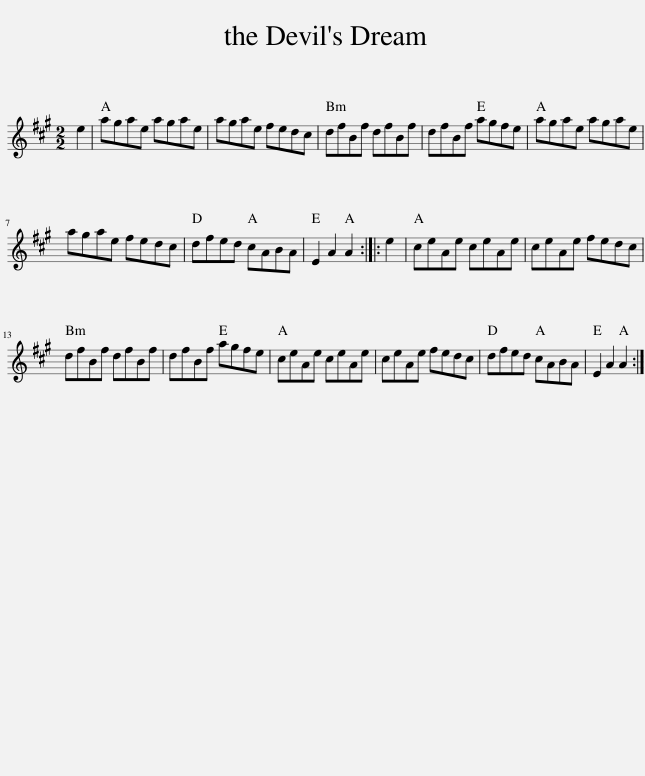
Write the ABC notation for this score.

X:1
L:1/8
M:2/2
I:linebreak $
K:A
V:1 treble
V:1
 e2 | agae agae | agae fedc | dfBf dfBf | dfBf agfe | %5
 agae agae |$ agae fedc | dfed cABA | E2 A2 A2 :: e2 | %10
 ceAe ceAe | ceAe fedc |$ dfBf dfBf | dfBf agfe | ceAe ceAe | %15
 ceAe fedc | dfed cABA | E2 A2 A2 :| %18
